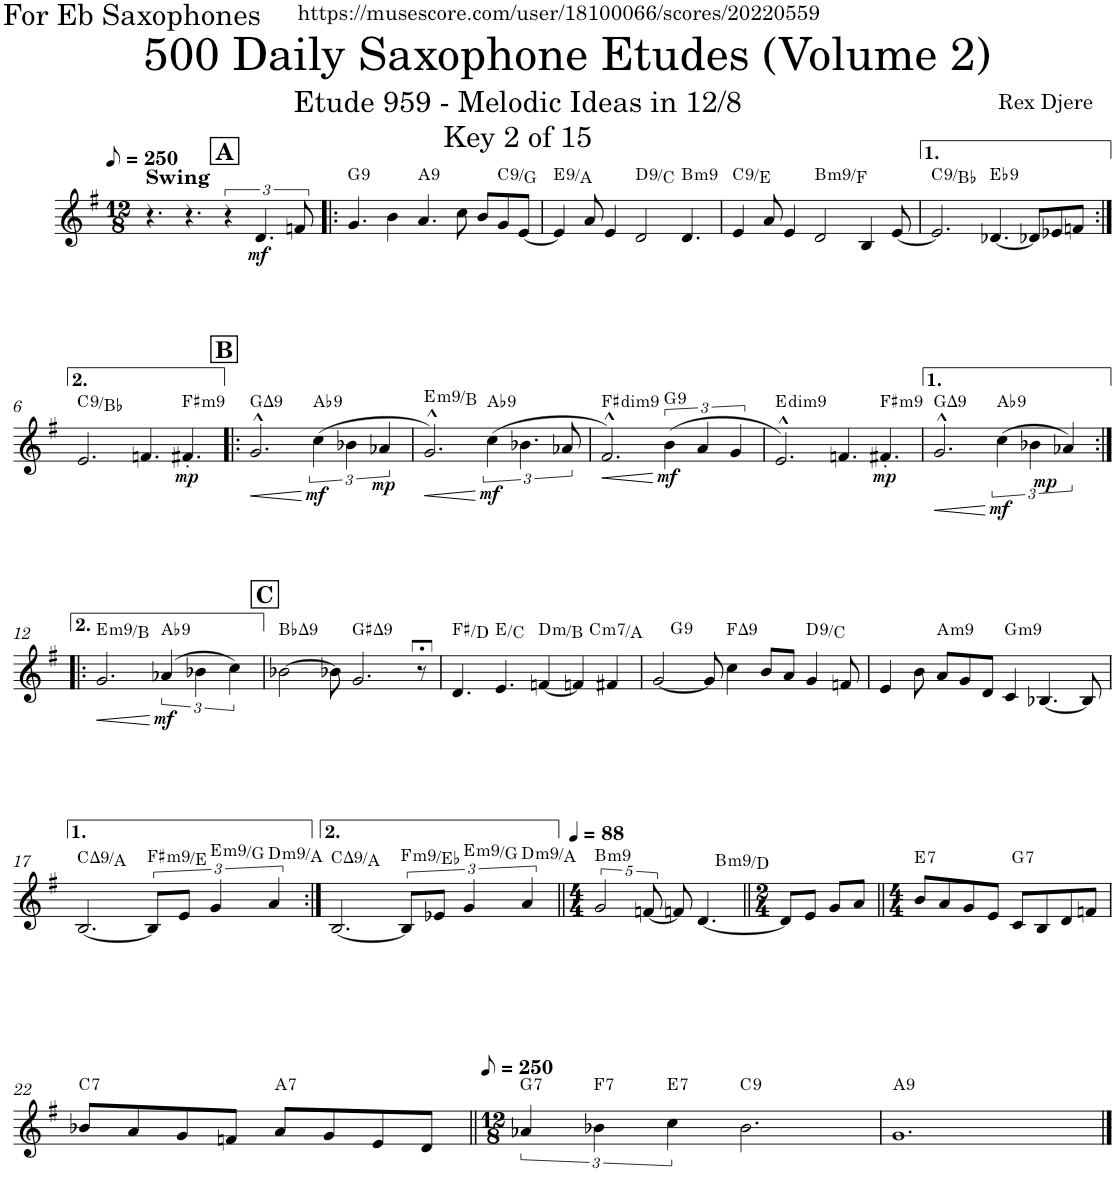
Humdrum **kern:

**kern	**dynam	**harte
*part1	*part1	*part1
*staff1	*staff1	*
*I"Alto Saxophone	*	*
*I'A. Sax.	*	*
*clefG2	*	*
*Trd5c9	*	*
*k[f#]	*	*
*M12/8	*	*
*MM125	*	*
!!LO:REH:place=s1:a:B:cj:fs=14:t=A:qo=3
=1	=1	=1
!LO:TX:a:B:t=Swing	!	!
4.r	.	.
4.r	.	.
4r	.	.
!	!LO:DY:b	!
4.d/	mf	.
8fn/	.	.
=2!|:	=2!|:	=2!|:
!	!	!LO:H:kt=9
4.g/	.	G:9
4b\	.	.
!	!	!LO:H:kt=9
4.a/	.	A:9
8cc\	.	.
8b/L	.	.
!	!	!LO:H:kt=9
8g/	.	C:9/5
[8e/J	.	.
=3	=3	=3
!	!	!LO:H:kt=9
4e/]	.	E:9/4
8a/	.	.
4e/	.	.
!	!	!LO:H:kt=9
2d/	.	D:9/b7
!	!	!LO:H:kt=m9
4.d/	.	B:min9
=4	=4	=4
!	!	!LO:H:kt=9
4e/	.	C:9/3
8a/	.	.
4e/	.	.
!	!	!LO:H:kt=m9
2d/	.	B:min9/b5
4B/	.	.
[8e/	.	.
=5	=5	=5
!	!	!LO:H:kt=9
2.e/]	.	C:9/b7
!	!	!LO:H:kt=9
[4.d-X/	.	Eb:9
8d-X/L]	.	.
8e-X/	.	.
8fn/J	.	.
!!LO:LB:g=z
=6:|!	=6:|!	=6:|!
!	!	!LO:H:kt=9
2.e/	.	C:9/b7
4.fn/	.	.
!	!LO:DY:b	!LO:H:kt=m9
4.f#X'/	mp	F#:min9
!!LO:REH:place=s1:a:B:cj:fs=14:t=B
=7!|:	=7!|:	=7!|:
!	!LO:HP:b	!LO:H:kt=9
2.g^^/	<	G:maj9
!	!LO:DY:n=1:b	!LO:H:kt=9
(4cc\	[ mf	Ab:9
4b-X\	.	.
!	!LO:DY:n=2:b	!
4a-X/	mp	.
=8	=8	=8
!	!LO:HP:b	!LO:H:kt=m9
2.g^^/)	<	E:min9/5
!	!LO:DY:n=1:b	!LO:H:kt=9
(4cc\	[ mf	Ab:9
4.b-X\	.	.
8a-X/	.	.
=9	=9	=9
!	!LO:HP:b	!LO:H:kt=dim7
2.f#^^/)	<	F#:dim7(9)
!	!LO:DY:n=1:b	!LO:H:kt=9
(4b\	[ mf	G:9
4a/	.	.
4g/	.	.
=10	=10	=10
!	!	!LO:H:kt=dim7
2.e^^/)	.	E:dim7(9)
4.fn/	.	.
!	!LO:DY:b	!LO:H:kt=m9
4.f#X'/	mp	F#:min9
=11	=11	=11
!	!LO:HP:b	!LO:H:kt=9
2.g^^/	<	G:maj9
!	!LO:DY:n=1:b	!LO:H:kt=9
(4cc\	[ mf	Ab:9
!	!LO:DY:n=2:b	!
4b-X\	mp	.
4a-X/)	.	.
!!LO:LB:g=z
=12:|!|:	=12:|!|:	=12:|!|:
!	!LO:HP:b	!LO:H:kt=m9
2.g/	<	E:min9/5
!	!LO:DY:n=1:b	!LO:H:kt=9
(4a-X/	[ mf	Ab:9
4b-X\	.	.
4cc\)	.	.
!!LO:REH:place=s1:a:B:cj:fs=14:t=C
=13	=13	=13
!	!	!LO:H:kt=9
[2b-X\	.	Bb:maj9
8b-X\]	.	.
!	!	!LO:H:kt=9
2.g/	.	G#:maj9
8r;<	.	.
=14	=14	=14
*^	*	*
4.d/	1ryy	.	F#:maj/b6
4.e/	.	.	E:maj/b6
!	!	!	!LO:H:kt=m
[4fn/	.	.	D:min/6
4fn/]	8ryy	.	.
!	!	!	!LO:H:kt=m7
.	4.ryy	.	C:min7/6
4f#X/	.	.	.
=15	=15	=15	=15
!	!	!	!LO:H:kt=9
*v	*v	*	*
[2g/	.	G:9
8g/]	.	.
!	!	!LO:H:kt=9
4cc\	.	F:maj9
8b/L	.	.
8a/J	.	.
!	!	!LO:H:kt=9
4g/	.	D:9/b7
8fn/	.	.
=16	=16	=16
4e/	.	.
8b\	.	.
!	!	!LO:H:kt=m9
8a/L	.	A:min9
8g/	.	.
8d/J	.	.
!	!	!LO:H:kt=m9
4c/	.	G:min9
[4.B-X/	.	.
8B-/]	.	.
!!LO:LB:g=z
=17	=17	=17
!	!	!LO:H:kt=9
[2.B/	.	C:maj9/6
!	!	!LO:H:kt=m9
8B/L]	.	F#:min9/b7
8e/J	.	.
!	!	!LO:H:kt=m9
4g/	.	E:min9/b3
!	!	!LO:H:kt=m9
4a/	.	D:min9/5
=18:|!	=18:|!	=18:|!
!	!	!LO:H:kt=9
[2.B/	.	C:maj9/6
!	!	!LO:H:kt=m9
8B/L]	.	F:min9/b7
8e-X/J	.	.
!	!	!LO:H:kt=m9
4g/	.	E:min9/b3
!	!	!LO:H:kt=m9
4a/	.	D:min9/5
=19||	=19||	=19||
*M4/4	*	*
*MM88	*	*
!	!	!LO:H:kt=m9
*^	*	*
5%2g/	2.ryy	.	B:min9
[10fn/	.	.	.
8fn/]	.	.	.
[4.d/	.	.	.
!	!	!	!LO:H:kt=m9
.	4ryy	.	B:min9/b3
*v	*v	*	*
=20||	=20||	=20||
*M2/4	*	*
8d/L]	.	.
8e/J	.	.
8g/L	.	.
8a/J	.	.
=21||	=21||	=21||
*M4/4	*	*
!	!	!LO:H:kt=7
8b/L	.	E:7
8a/	.	.
8g/	.	.
8e/J	.	.
!	!	!LO:H:kt=7
8c/L	.	G:7
8B/	.	.
8d/	.	.
8fn/J	.	.
!!LO:LB:g=z
=22	=22	=22
!	!	!LO:H:kt=7
8b-X/L	.	C:7
8a/	.	.
8g/	.	.
8fn/J	.	.
!	!	!LO:H:kt=7
8a/L	.	A:7
8g/	.	.
8e/	.	.
8d/J	.	.
=23||	=23||	=23||
*M12/8	*	*
*MM125	*	*
!	!	!LO:H:kt=7
4a-X/	.	G:7
!	!	!LO:H:kt=7
4b-X\	.	F:7
!	!	!LO:H:kt=7
4cc\	.	E:7
!	!	!LO:H:kt=9
2.b-\	.	C:9
=24	=24	=24
!	!	!LO:H:kt=9
1.g	.	A:9
==	==	==
*-	*-	*-
